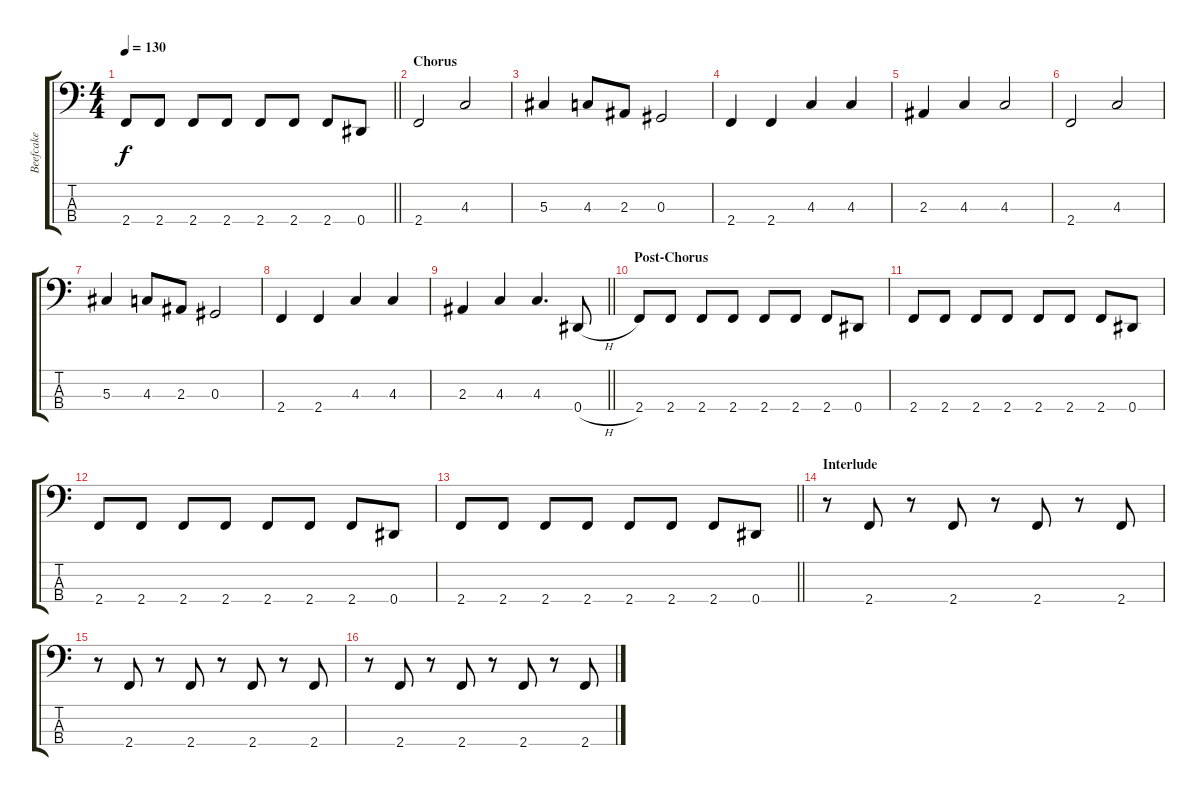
\track ("Beefcake" "Beefcake") {instrument electricbassfinger}
\staff {score tabs}
\tuning (Gb2 Db2 Ab1 Eb1) {hide}
\ts (4 4)
\tempo 130
\clef f4
\barLineRight lightlight
\ks c
2.4.8{dy f} 2.4.8 2.4.8 2.4.8 2.4.8 2.4.8 2.4.8 0.4.8 |
\section ("" "Chorus")
2.4.2 4.3.2 |
5.3.4 4.3.8 2.3.8 0.3.2 |
2.4.4 2.4.4 4.3.4 4.3.4 |
2.3.4 4.3.4 4.3.2 |
2.4.2 4.3.2 |
5.3.4 4.3.8 2.3.8 0.3.2 |
2.4.4 2.4.4 4.3.4 4.3.4 |
\barLineRight lightlight
2.3.4 4.3.4 4.3.4{d} 0.4{h}.8 |
\section ("" "Post-Chorus")
2.4.8 2.4.8 2.4.8 2.4.8 2.4.8 2.4.8 2.4.8 0.4.8 |
2.4.8 2.4.8 2.4.8 2.4.8 2.4.8 2.4.8 2.4.8 0.4.8 |
2.4.8 2.4.8 2.4.8 2.4.8 2.4.8 2.4.8 2.4.8 0.4.8 |
\barLineRight lightlight
2.4.8 2.4.8 2.4.8 2.4.8 2.4.8 2.4.8 2.4.8 0.4.8 |
\section ("" "Interlude")
r.8 2.4.8 r.8 2.4.8 r.8 2.4.8 r.8 2.4.8 |
r.8 2.4.8 r.8 2.4.8 r.8 2.4.8 r.8 2.4.8 |
r.8 2.4.8 r.8 2.4.8 r.8 2.4.8 r.8 2.4.8
